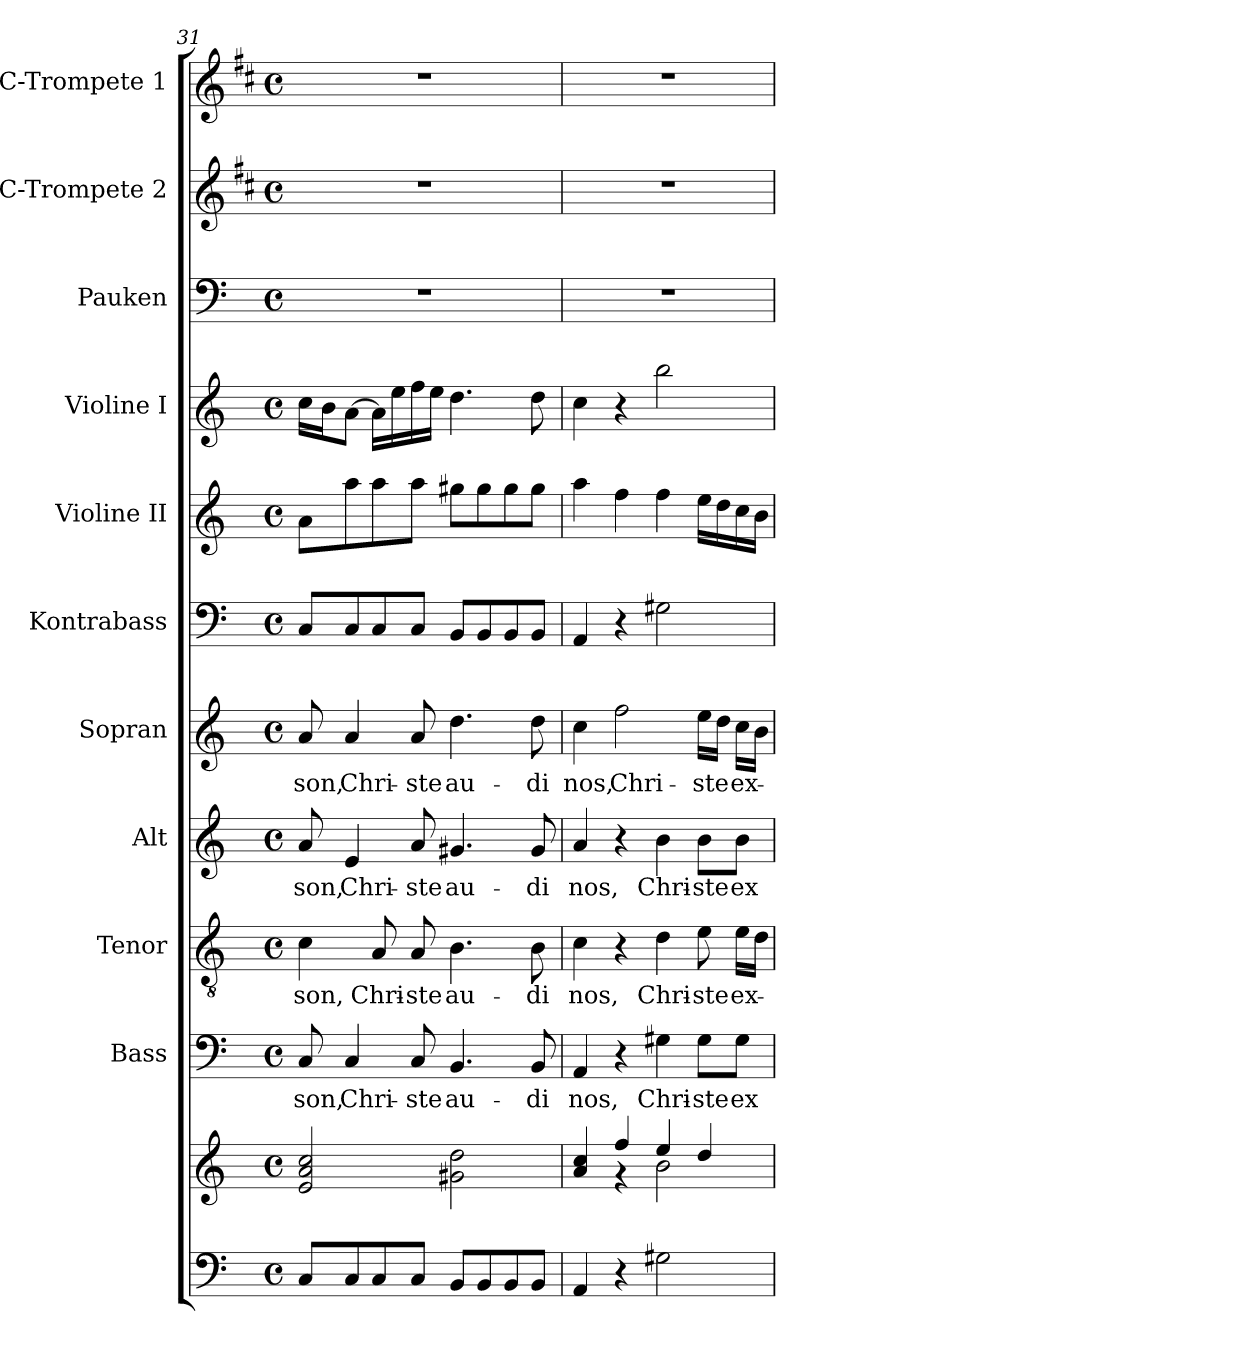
**kern	**kern	**kern	**text	**kern	**text	**kern	**text	**kern	**text	**kern	**kern	**kern	**kern	**kern	**kern
*part11	*part11	*part10	*part10	*part9	*part9	*part8	*part8	*part7	*part7	*part6	*part5	*part4	*part3	*part2	*part1
*staff12	*staff11	*staff10	*staff10	*staff9	*staff9	*staff8	*staff8	*staff7	*staff7	*staff6	*staff5	*staff4	*staff3	*staff2	*staff1
*	*	*I"Bass	*	*I"Tenor	*	*I"Alt	*	*I"Sopran	*	*I"Kontrabass	*I"Violine II	*I"Violine I	*I"Pauken	*I"C-Trompete 2	*I"C-Trompete 1
*	*	*I'B.	*	*I'T.	*	*I'A.	*	*I'S.	*	*I'Kb.	*I'Vl. II	*I'Vl. I	*I'Pk.	*I'C Trp. 2	*I'C Trp. 1
*clefF4	*clefG2	*clefF4	*	*clefGv2	*	*clefG2	*	*clefG2	*	*clefF4	*clefG2	*clefG2	*clefF4	*clefG2	*clefG2
*	*	*	*	*	*	*	*	*	*	*ITrd7c12	*	*	*	*ITrd1c2	*ITrd1c2
*k[]	*k[]	*k[]	*	*k[]	*	*k[]	*	*k[]	*	*k[]	*k[]	*k[]	*k[]	*k[]	*k[]
*C:	*C:	*C:	*	*C:	*	*C:	*	*C:	*	*C:	*C:	*C:	*C:	*C:	*C:
*M4/4	*M4/4	*M4/4	*	*M4/4	*	*M4/4	*	*M4/4	*	*M4/4	*M4/4	*M4/4	*M4/4	*M4/4	*M4/4
*met(c)	*met(c)	*met(c)	*	*met(c)	*	*met(c)	*	*met(c)	*	*met(c)	*met(c)	*met(c)	*met(c)	*met(c)	*met(c)
=31	=31	=31	=31	=31	=31	=31	=31	=31	=31	=31	=31	=31	=31	=31	=31
!	!	!	!LO:LY:b	!	!LO:LY:b	!	!LO:LY:b	!	!LO:LY:b	!	!	!	!	!	!
8C/L	2e/ 2a/ 2cc/	8C/	-son,	4c\	-son,	8a/	-son,	8a/	-son,	8CC/L	8a\L	16cc\LL	1r	1r	1r
.	.	.	.	.	.	.	.	.	.	.	.	16b\J	.	.	.
!	!	!	!LO:LY:b	!	!	!	!LO:LY:b	!	!LO:LY:b	!	!	!	!	!	!
8C/	.	4C/	Chri-	.	.	4e/	Chri-	4a/	Chri-	8CC/	8aa\	[8a\J	.	.	.
!	!	!	!	!	!LO:LY:b	!	!	!	!	!	!	!	!	!	!
8C/	.	.	.	8A/	Chri-	.	.	.	.	8CC/	8aa\	16a\LL]	.	.	.
.	.	.	.	.	.	.	.	.	.	.	.	16ee\	.	.	.
!	!	!	!LO:LY:b	!	!LO:LY:b	!	!LO:LY:b	!	!LO:LY:b	!	!	!	!	!	!
8C/J	.	8C/	-ste	8A/	-ste	8a/	-ste	8a/	-ste	8CC/J	8aa\J	16ff\	.	.	.
.	.	.	.	.	.	.	.	.	.	.	.	16ee\JJ	.	.	.
!	!	!	!LO:LY:b	!	!LO:LY:b	!	!LO:LY:b	!	!LO:LY:b	!	!	!	!	!	!
8BB/L	2g#X\ 2dd\	4.BB/	au-	4.B\	au-	4.g#X/	au-	4.dd\	au-	8BBB/L	8gg#X\L	4.dd\	.	.	.
8BB/	.	.	.	.	.	.	.	.	.	8BBB/	8gg#\	.	.	.	.
8BB/	.	.	.	.	.	.	.	.	.	8BBB/	8gg#\	.	.	.	.
!	!	!	!LO:LY:b	!	!LO:LY:b	!	!LO:LY:b	!	!LO:LY:b	!	!	!	!	!	!
8BB/J	.	8BB/	-di	8B\	-di	8g#/	-di	8dd\	-di	8BBB/J	8gg#\J	8dd\	.	.	.
=32	=32	=32	=32	=32	=32	=32	=32	=32	=32	=32	=32	=32	=32	=32	=32
*	*^	*	*	*	*	*	*	*	*	*	*	*	*	*	*
!	!	!	!	!LO:LY:b	!	!LO:LY:b	!	!LO:LY:b	!	!LO:LY:b	!	!	!	!	!	!
4AA/	4a/ 4cc/	4ryy	4AA/	nos,	4c\	nos,	4a/	nos,	4cc\	nos,	4AAA/	4aa\	4cc\	1r	1r	1r
!	!	!	!	!	!	!	!	!	!	!LO:LY:b	!	!	!	!	!	!
4r	4ff/	4rg	4r	.	4r	.	4r	.	2ff\	Chri-	4r	4ff\	4r	.	.	.
!	!	!	!	!LO:LY:b	!	!LO:LY:b	!	!LO:LY:b	!	!	!	!	!	!	!	!
2G#X\	4ee/	2b\	4G#X\	Chri-	4d\	Chri-	4b\	Chri-	.	.	2GG#X\	4ff\	2bb\	.	.	.
!	!	!	!	!LO:LY:b	!	!LO:LY:b	!	!LO:LY:b	!	!LO:LY:b	!	!	!	!	!	!
.	4dd/	.	8G#\L	-ste	8e\	-ste	8b\L	-ste	16ee\LL	-ste	.	16ee\LL	.	.	.	.
.	.	.	.	.	.	.	.	.	16dd\JJ	.	.	16dd\	.	.	.	.
!	!	!	!	!LO:LY:b	!	!LO:LY:b	!	!LO:LY:b	!	!LO:LY:b	!	!	!	!	!	!
.	.	.	8G#\J	ex-	16e\LL	ex-	8b\J	ex-	16cc\LL	ex-	.	16cc\	.	.	.	.
.	.	.	.	.	16d\JJ	.	.	.	16b\JJ	.	.	16b\JJ	.	.	.	.
*	*v	*v	*	*	*	*	*	*	*	*	*	*	*	*	*	*
=	=	=	=	=	=	=	=	=	=	=	=	=	=	=	=
*-	*-	*-	*-	*-	*-	*-	*-	*-	*-	*-	*-	*-	*-	*-	*-
